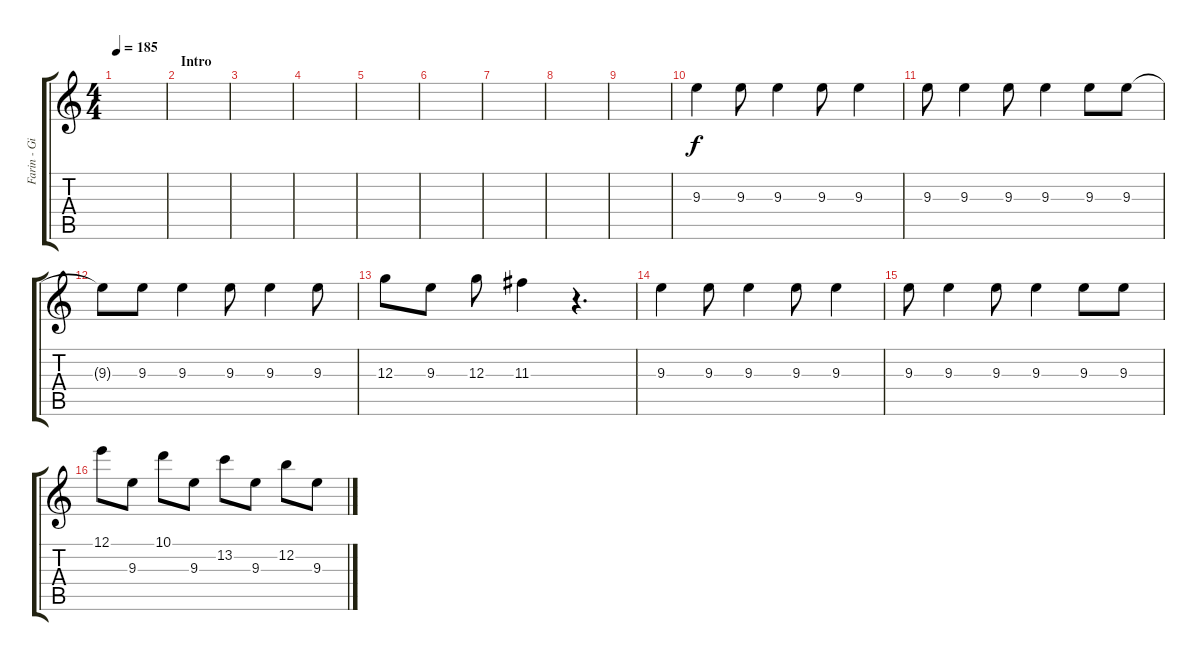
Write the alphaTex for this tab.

\track ("Farin - Gitarre 2" "Farin - Gi") {instrument distortionguitar}
\staff {score tabs}
\tuning (E4 B3 G3 D3 A2 E2) {hide}
\ts (4 4)
\tempo 185
\clef g2
\ks c
|
\section ("" "Intro")
|
|
|
|
|
|
|
|
9.3.4 9.3.8 9.3.4 9.3.8 9.3.4 |
9.3.8 9.3.4 9.3.8 9.3.4 9.3.8 9.3.8 |
9.3{t}.8 9.3.8 9.3.4 9.3.8 9.3.4 9.3.8 |
12.3.8 9.3.8 12.3.8 11.3.4 r.4{d} |
9.3.4 9.3.8 9.3.4 9.3.8 9.3.4 |
9.3.8 9.3.4 9.3.8 9.3.4 9.3.8 9.3.8 |
12.1.8 9.3.8 10.1.8 9.3.8 13.2.8 9.3.8 12.2.8 9.3.8
